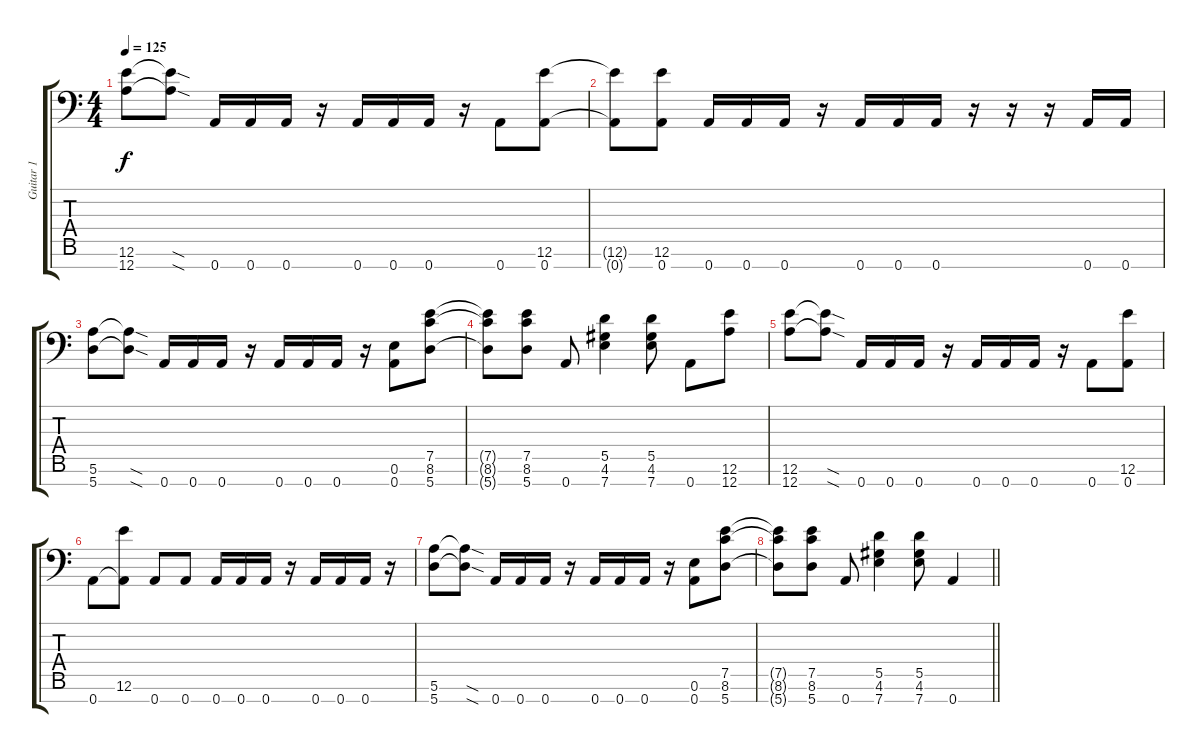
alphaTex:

\track ("Guitar 1" "Guitar 1") {instrument distortionguitar}
\staff {score tabs}
\tuning (E4 B3 G3 D3 A2 E2 A1) {hide}
\ts (4 4)
\tempo 125
\clef f4
\ks c
(12.6 12.7).8{dy f} (12.6{sod t} 12.7{sod t}).8 0.7.16 0.7.16 0.7.16 r.16 0.7.16 0.7.16 0.7.16 r.16 0.7.8 (12.6 0.7).8 |
(12.6{t} 0.7{t}).8 (12.6 0.7).8 0.7.16 0.7.16 0.7.16 r.16 0.7.16 0.7.16 0.7.16 r.16 r.16 r.16 0.7.16 0.7.16 |
(5.6 5.7).8 (5.6{sod t} 5.7{sod t}).8 0.7.16 0.7.16 0.7.16 r.16 0.7.16 0.7.16 0.7.16 r.16 (0.6 0.7).8 (7.5 8.6 5.7).8 |
(7.5{t} 8.6{t} 5.7{t}).8 (7.5 8.6 5.7).8 0.7.8 (5.5 4.6 7.7).4 (5.5 4.6 7.7).8 0.7.8 (12.6 12.7).8 |
(12.6 12.7).8 (12.6{sod t} 12.7{sod t}).8 0.7.16 0.7.16 0.7.16 r.16 0.7.16 0.7.16 0.7.16 r.16 0.7.8 (12.6 0.7).8 |
0.7.8 (12.6 0.7{t}).8 0.7.8 0.7.8 0.7.16 0.7.16 0.7.16 r.16 0.7.16 0.7.16 0.7.16 r.16 |
(5.6 5.7).8 (5.6{sod t} 5.7{sod t}).8 0.7.16 0.7.16 0.7.16 r.16 0.7.16 0.7.16 0.7.16 r.16 (0.6 0.7).8 (7.5 8.6 5.7).8 |
\barLineRight lightlight
(7.5{t} 8.6{t} 5.7{t}).8 (7.5 8.6 5.7).8 0.7.8 (5.5 4.6 7.7).4 (5.5 4.6 7.7).8 0.7{sl}.4
